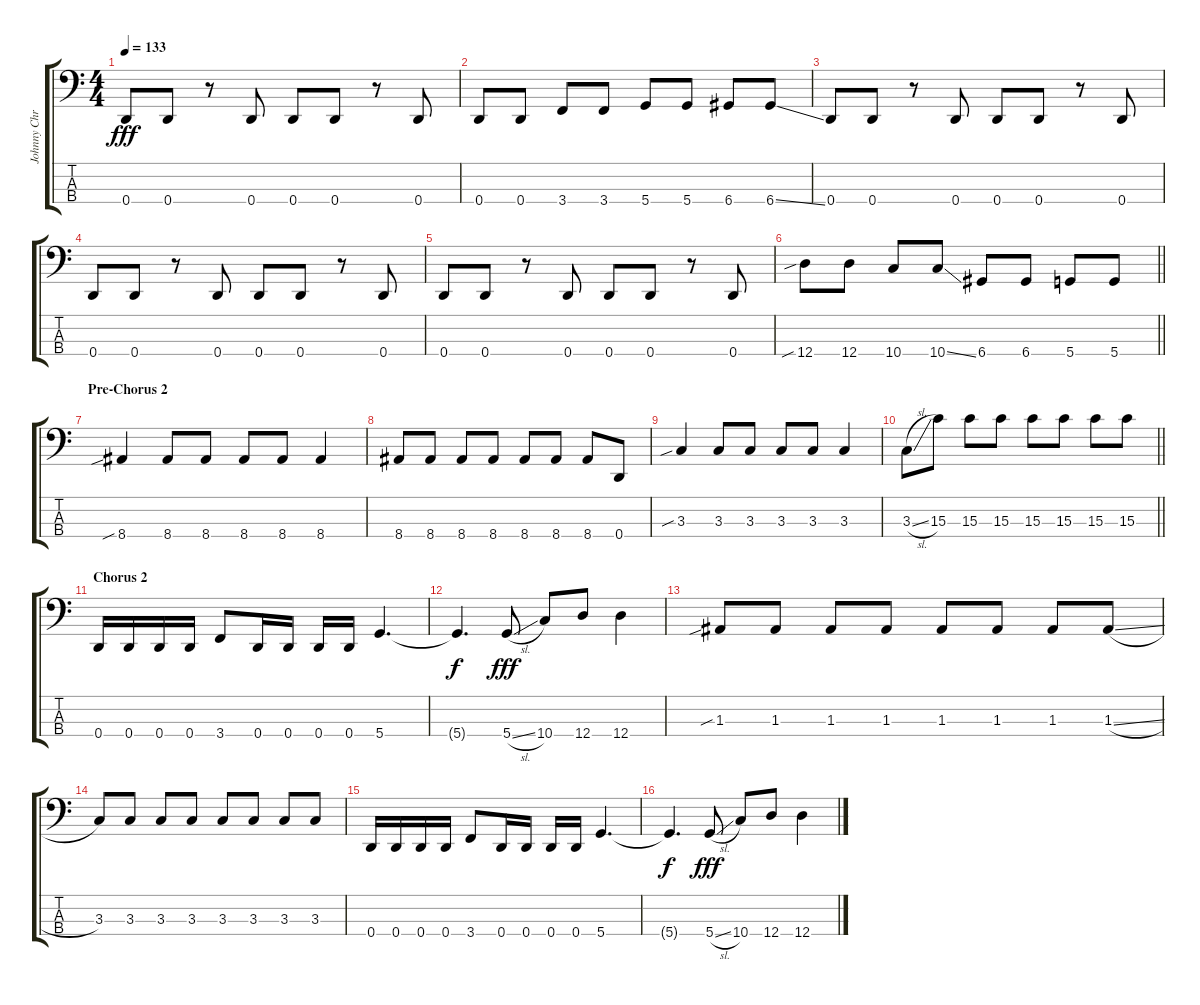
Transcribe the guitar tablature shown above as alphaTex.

\track ("Johnny Christ [Bass]" "Johnny Chr") {instrument electricbasspick}
\staff {score tabs}
\tuning (G2 D2 A1 D1) {hide}
\ts (4 4)
\tempo 133
\clef f4
\ks c
0.4.8{dy fff} 0.4.8 r.8 0.4.8 0.4.8 0.4.8 r.8 0.4.8 |
0.4.8 0.4.8 3.4.8 3.4.8 5.4.8 5.4.8 6.4.8 6.4{ss}.8 |
0.4.8 0.4.8 r.8 0.4.8 0.4.8 0.4.8 r.8 0.4.8 |
0.4.8 0.4.8 r.8 0.4.8 0.4.8 0.4.8 r.8 0.4.8 |
0.4.8 0.4.8 r.8 0.4.8 0.4.8 0.4.8 r.8 0.4.8 |
\barLineRight lightlight
12.4{sib}.8 12.4.8 10.4.8 10.4{ss}.8 6.4.8 6.4.8 5.4.8 5.4.8 |
\section ("" "Pre-Chorus 2")
8.4{sib}.4{volume 15} 8.4.8 8.4.8 8.4.8 8.4.8 8.4.4 |
8.4.8 8.4.8 8.4.8 8.4.8 8.4.8 8.4.8 8.4.8 0.4.8 |
3.3{sib}.4 3.3.8 3.3.8 3.3.8 3.3.8 3.3.4 |
\barLineRight lightlight
3.3{sl}.8 15.3.8 15.3.8 15.3.8 15.3.8 15.3.8 15.3.8 15.3.8 |
\section ("" "Chorus 2")
0.4.16 0.4.16 0.4.16 0.4.16 3.4.8 0.4.16 0.4.16 0.4.16 0.4.16 5.4.4{d} |
5.4{t}.4{d dy f} 5.4{sl}.8{dy fff} 10.4.8 12.4.8 12.4.4 |
1.3{sib}.8 1.3.8 1.3.8 1.3.8 1.3.8 1.3.8 1.3.8 1.3{sl}.8 |
3.3.8 3.3.8 3.3.8 3.3.8 3.3.8 3.3.8 3.3.8 3.3.8 |
0.4.16 0.4.16 0.4.16 0.4.16 3.4.8 0.4.16 0.4.16 0.4.16 0.4.16 5.4.4{d} |
5.4{t}.4{d dy f} 5.4{sl}.8{dy fff} 10.4.8 12.4.8 12.4.4
